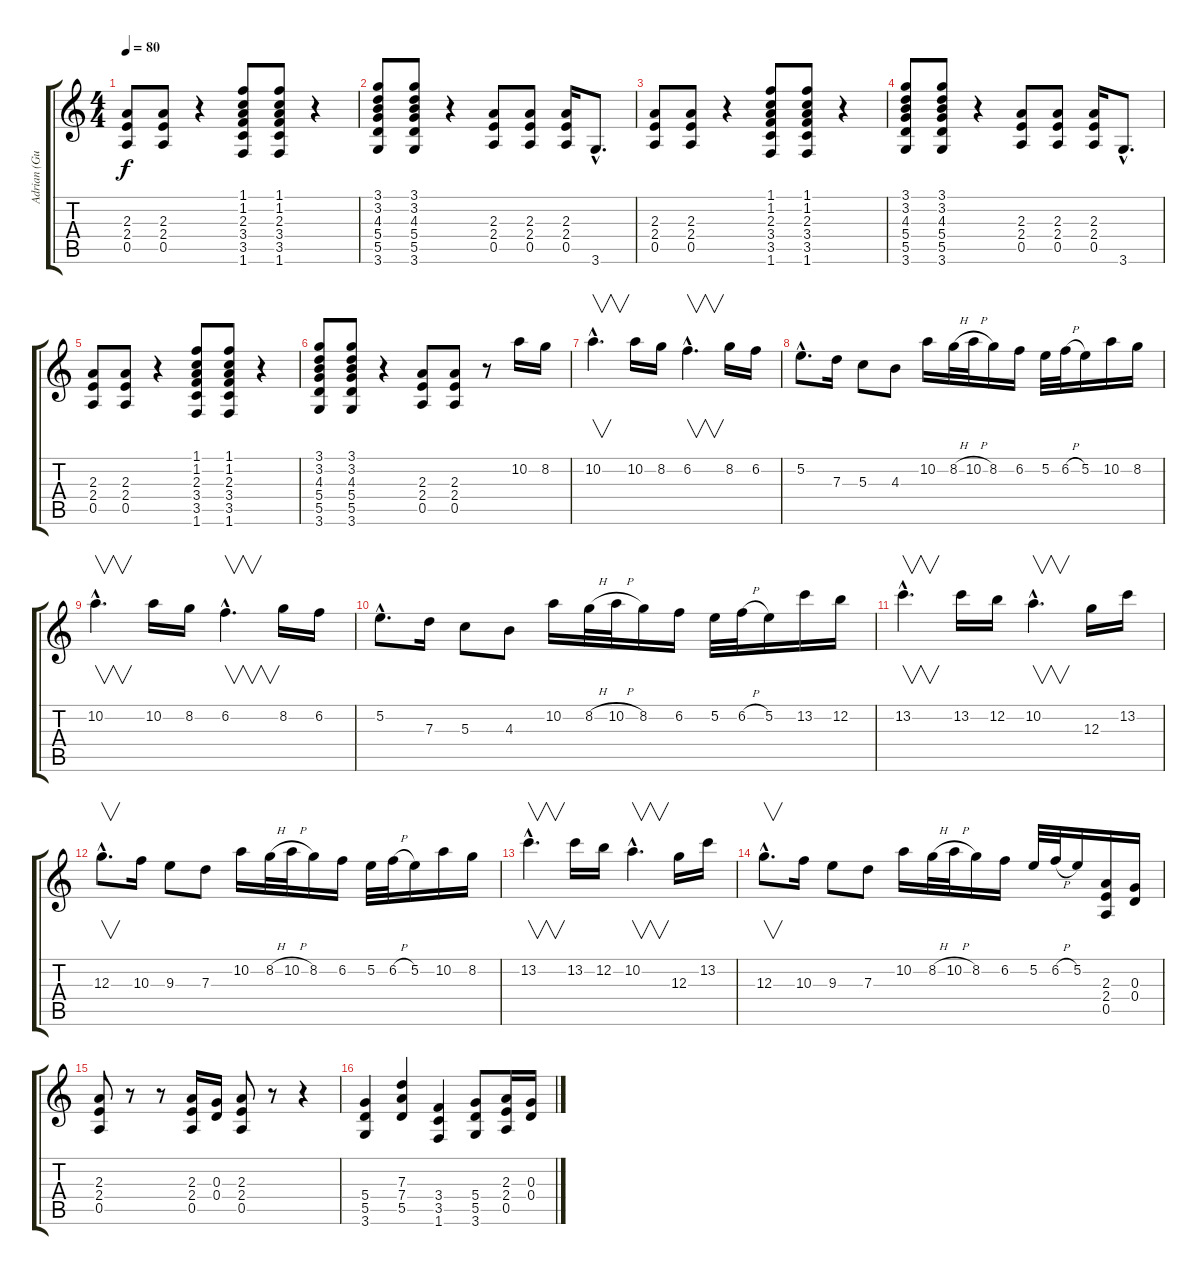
\track ("Adrian (Guitar 2)" "Adrian (Gu") {instrument distortionguitar}
\staff {score tabs}
\tuning (E4 B3 G3 D3 A2 E2) {hide}
\ts (4 4)
\tempo 80
\clef g2
\ks c
(2.3 2.4 0.5).8{dy f} (2.3 2.4 0.5).8 r.4 (1.1 1.2 2.3 3.4 3.5 1.6).8 (1.1 1.2 2.3 3.4 3.5 1.6).8 r.4 |
(3.1 3.2 4.3 5.4 5.5 3.6).8 (3.1 3.2 4.3 5.4 5.5 3.6).8 r.4 (2.3 2.4 0.5).8 (2.3 2.4 0.5).8 (2.3 2.4 0.5).16 3.6{hac}.8{d} |
(2.3 2.4 0.5).8 (2.3 2.4 0.5).8 r.4 (1.1 1.2 2.3 3.4 3.5 1.6).8 (1.1 1.2 2.3 3.4 3.5 1.6).8 r.4 |
(3.1 3.2 4.3 5.4 5.5 3.6).8 (3.1 3.2 4.3 5.4 5.5 3.6).8 r.4 (2.3 2.4 0.5).8 (2.3 2.4 0.5).8 (2.3 2.4 0.5).16 3.6{hac}.8{d} |
(2.3 2.4 0.5).8 (2.3 2.4 0.5).8 r.4 (1.1 1.2 2.3 3.4 3.5 1.6).8 (1.1 1.2 2.3 3.4 3.5 1.6).8 r.4 |
(3.1 3.2 4.3 5.4 5.5 3.6).8 (3.1 3.2 4.3 5.4 5.5 3.6).8 r.4 (2.3 2.4 0.5).8 (2.3 2.4 0.5).8 r.8 10.2.16 8.2.16 |
10.2{hac}.4{v d} 10.2.16 8.2.16 6.2{hac}.4{v d} 8.2.16 6.2.16 |
5.2{hac}.8{d} 7.3.16 5.3.8 4.3.8 10.2.16 8.2{h}.32 10.2{h}.32 8.2.16 6.2.16 5.2.32 6.2{h}.32 5.2.16 10.2.16 8.2.16 |
10.2{hac}.4{v d} 10.2.16 8.2.16 6.2{hac}.4{v d} 8.2.16 6.2.16 |
5.2{hac}.8{d} 7.3.16 5.3.8 4.3.8 10.2.16 8.2{h}.32 10.2{h}.32 8.2.16 6.2.16 5.2.32 6.2{h}.32 5.2.16 13.2.16 12.2.16 |
13.2{hac}.4{v d} 13.2.16 12.2.16 10.2{hac}.4{v d} 12.3.16 13.2.16 |
12.3{hac}.8{v d} 10.3.16 9.3.8 7.3.8 10.2.16 8.2{h}.32 10.2{h}.32 8.2.16 6.2.16 5.2.32 6.2{h}.32 5.2.16 10.2.16 8.2.16 |
13.2{hac}.4{v d} 13.2.16 12.2.16 10.2{hac}.4{v d} 12.3.16 13.2.16 |
12.3{hac}.8{v d} 10.3.16 9.3.8 7.3.8 10.2.16 8.2{h}.32 10.2{h}.32 8.2.16 6.2.16 5.2.32 6.2{h}.32 5.2.16 (2.3 2.4 0.5).16 (0.3 0.4).16 |
(2.3 2.4 0.5).8 r.8 r.8 (2.3 2.4 0.5).16 (0.3 0.4).16 (2.3 2.4 0.5).8 r.8 r.4 |
(5.4 5.5 3.6).4 (7.3 7.4 5.5).4 (3.4 3.5 1.6).4 (5.4 5.5 3.6).8 (2.3 2.4 0.5).16 (0.3 0.4).16
